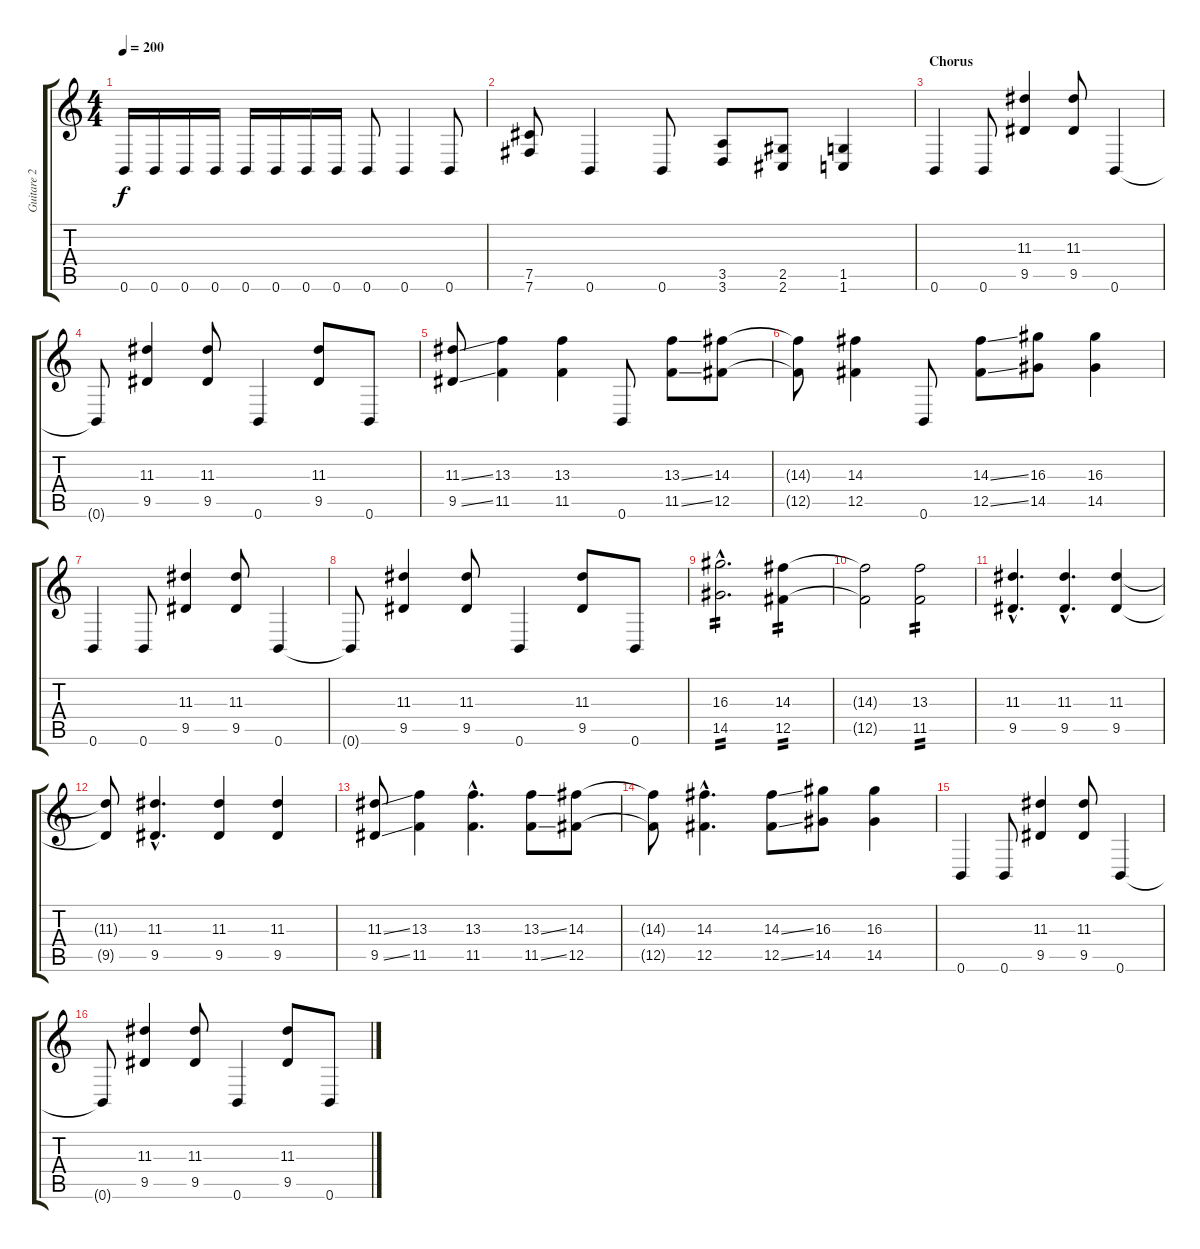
\track ("Guitare 2" "Guitare 2") {instrument distortionguitar}
\staff {score tabs}
\tuning (Db4 Ab3 E3 B2 Gb2 B1) {hide}
\ts (4 4)
\tempo 200
\clef g2
\ks c
0.6.16{dy f} 0.6.16 0.6.16 0.6.16 0.6.16 0.6.16 0.6.16 0.6.16 0.6.8 0.6.4 0.6.8 |
(7.5 7.6).8 0.6.4 0.6.8 (3.5 3.6).8 (2.5 2.6).8 (1.5 1.6).4 |
\section ("" "Chorus")
0.6.4 0.6.8 (11.3 9.5).4 (11.3 9.5).8 0.6.4 |
0.6{t}.8 (11.3 9.5).4 (11.3 9.5).8 0.6.4 (11.3 9.5).8 0.6.8 |
(11.3{ss} 9.5{ss}).8 (13.3 11.5).4 (13.3 11.5).4 0.6.8 (13.3{ss} 11.5{ss}).8 (14.3 12.5).8 |
(14.3{t} 12.5{t}).8 (14.3 12.5).4 0.6.8 (14.3{ss} 12.5{ss}).8 (16.3 14.5).8 (16.3 14.5).4 |
0.6.4 0.6.8 (11.3 9.5).4 (11.3 9.5).8 0.6.4 |
0.6{t}.8 (11.3 9.5).4 (11.3 9.5).8 0.6.4 (11.3 9.5).8 0.6.8 |
(16.3{hac} 14.5{hac}).2{d tp 2} (14.3 12.5).4{tp 2} |
(14.3{t} 12.5{t}).2 (13.3 11.5).2{tp 2} |
(11.3{hac} 9.5{hac}).4{d} (11.3{hac} 9.5{hac}).4{d} (11.3 9.5).4 |
(11.3{t} 9.5{t}).8 (11.3{hac} 9.5{hac}).4{d} (11.3 9.5).4 (11.3 9.5).4 |
(11.3{ss} 9.5{ss}).8 (13.3 11.5).4 (13.3{hac} 11.5{hac}).4{d} (13.3{ss} 11.5{ss}).8 (14.3 12.5).8 |
(14.3{t} 12.5{t}).8 (14.3{hac} 12.5{hac}).4{d} (14.3{ss} 12.5{ss}).8 (16.3 14.5).8 (16.3 14.5).4 |
0.6.4 0.6.8 (11.3 9.5).4 (11.3 9.5).8 0.6.4 |
0.6{t}.8 (11.3 9.5).4 (11.3 9.5).8 0.6.4 (11.3 9.5).8 0.6.8
